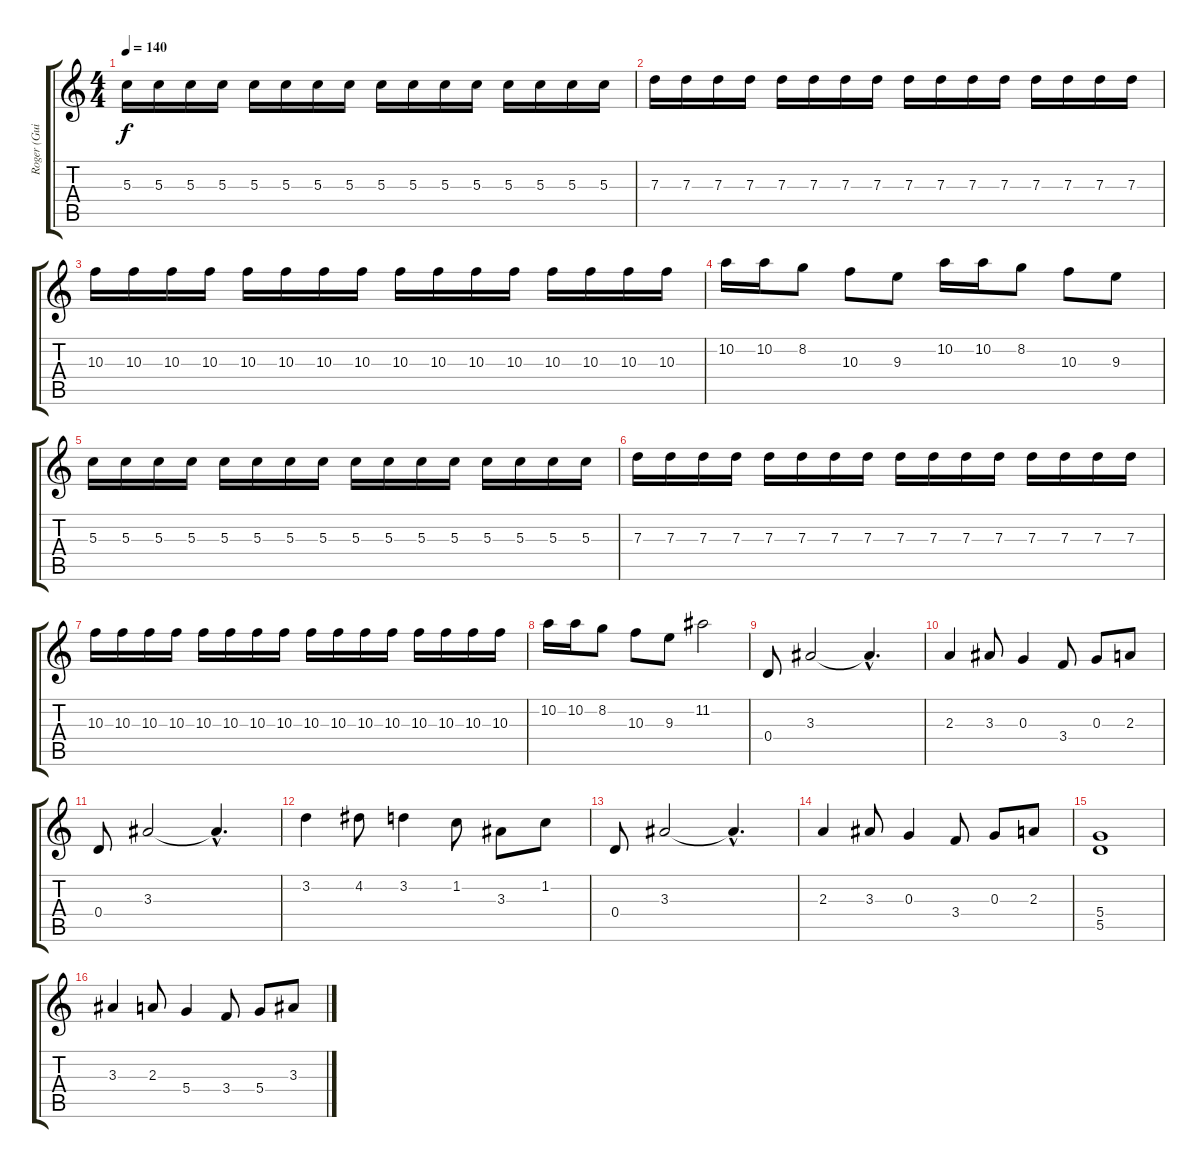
\track ("Roger (Guitar)" "Roger (Gui") {instrument distortionguitar}
\staff {score tabs}
\tuning (E4 B3 G3 D3 A2 E2) {hide}
\ts (4 4)
\tempo 140
\clef g2
\ks c
5.3.16{dy f} 5.3.16 5.3.16 5.3.16 5.3.16 5.3.16 5.3.16 5.3.16 5.3.16 5.3.16 5.3.16 5.3.16 5.3.16 5.3.16 5.3.16 5.3.16 |
7.3.16 7.3.16 7.3.16 7.3.16 7.3.16 7.3.16 7.3.16 7.3.16 7.3.16 7.3.16 7.3.16 7.3.16 7.3.16 7.3.16 7.3.16 7.3.16 |
10.3.16 10.3.16 10.3.16 10.3.16 10.3.16 10.3.16 10.3.16 10.3.16 10.3.16 10.3.16 10.3.16 10.3.16 10.3.16 10.3.16 10.3.16 10.3.16 |
10.2.16 10.2.16 8.2.8 10.3.8 9.3.8 10.2.16 10.2.16 8.2.8 10.3.8 9.3.8 |
5.3.16 5.3.16 5.3.16 5.3.16 5.3.16 5.3.16 5.3.16 5.3.16 5.3.16 5.3.16 5.3.16 5.3.16 5.3.16 5.3.16 5.3.16 5.3.16 |
7.3.16 7.3.16 7.3.16 7.3.16 7.3.16 7.3.16 7.3.16 7.3.16 7.3.16 7.3.16 7.3.16 7.3.16 7.3.16 7.3.16 7.3.16 7.3.16 |
10.3.16 10.3.16 10.3.16 10.3.16 10.3.16 10.3.16 10.3.16 10.3.16 10.3.16 10.3.16 10.3.16 10.3.16 10.3.16 10.3.16 10.3.16 10.3.16 |
10.2.16 10.2.16 8.2.8 10.3.8 9.3.8 11.2.2 |
0.4.8 3.3.2 3.3{hac t}.4{d} |
2.3.4 3.3.8 0.3.4 3.4.8 0.3.8 2.3.8 |
0.4.8 3.3.2 3.3{hac t}.4{d} |
3.2.4 4.2.8 3.2.4 1.2.8 3.3.8 1.2.8 |
0.4.8 3.3.2 3.3{hac t}.4{d} |
2.3.4 3.3.8 0.3.4 3.4.8 0.3.8 2.3.8 |
(5.4 5.5).1 |
3.3.4 2.3.8 5.4.4 3.4.8 5.4.8 3.3.8
